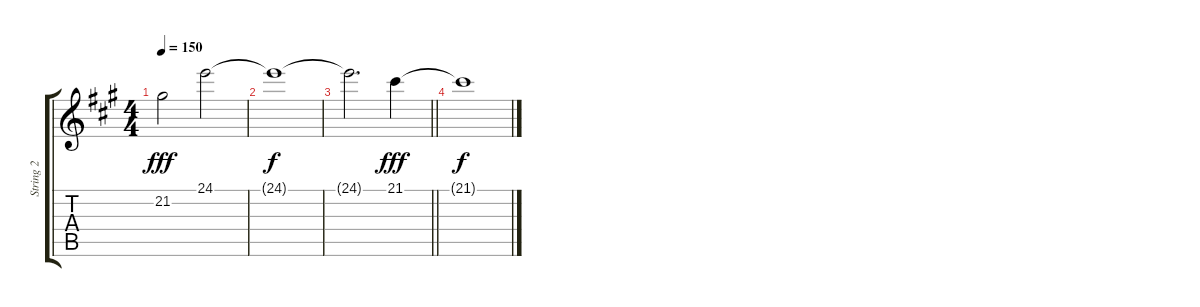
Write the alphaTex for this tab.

\track ("String 2" "String 2") {instrument stringensemble1}
\staff {score tabs}
\tuning (E4 B3 G3 D3 A2 E2) {hide}
\ts (4 4)
\tempo 150
\clef g2
\ks a
21.2.2{dy fff} 24.1.2 |
24.1{t}.1{dy f} |
\barLineRight lightlight
24.1{t}.2{d} 21.1.4{dy fff} |
21.1{t}.1{dy f}
